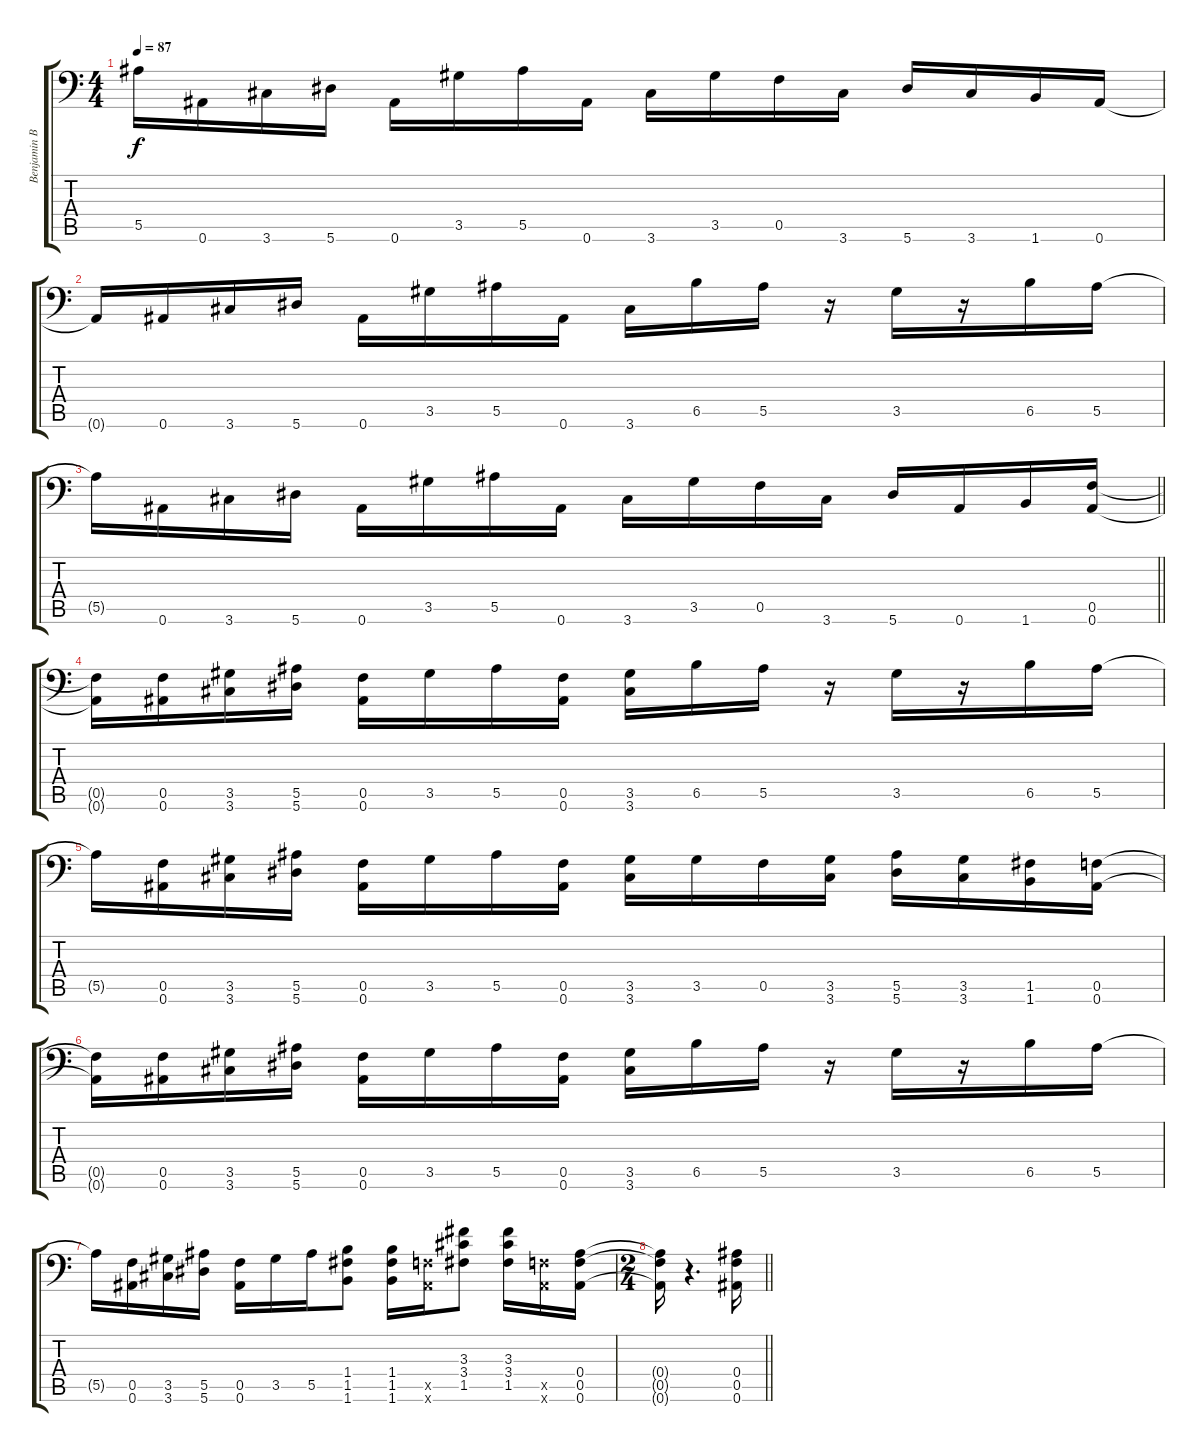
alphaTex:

\track ("Benjamin Burnley" "Benjamin B") {instrument distortionguitar}
\staff {score tabs}
\tuning (C4 G3 Eb3 Bb2 F2 Bb1) {hide}
\ts (4 4)
\tempo 87
\clef f4
\ks c
5.5{t}.16{dy f} 0.6.16 3.6.16 5.6.16 0.6.16 3.5.16 5.5.16 0.6.16 3.6.16 3.5.16 0.5.16 3.6.16 5.6.16 3.6.16 1.6.16 0.6.16 |
0.6{t}.16 0.6.16 3.6.16 5.6.16 0.6.16 3.5.16 5.5.16 0.6.16 3.6.16 6.5.16 5.5.16 r.16 3.5.16 r.16 6.5.16 5.5.16 |
\barLineRight lightlight
5.5{t}.16 0.6.16 3.6.16 5.6.16 0.6.16 3.5.16 5.5.16 0.6.16 3.6.16 3.5.16 0.5.16 3.6.16 5.6.16 0.6.16 1.6.16 (0.5 0.6).16 |
(0.5{t} 0.6{t}).16 (0.5 0.6).16 (3.5 3.6).16 (5.5 5.6).16 (0.5 0.6).16 3.5.16 5.5.16 (0.5 0.6).16 (3.5 3.6).16 6.5.16 5.5.16 r.16 3.5.16 r.16 6.5.16 5.5.16 |
5.5{t}.16 (0.5 0.6).16 (3.5 3.6).16 (5.5 5.6).16 (0.5 0.6).16 3.5.16 5.5.16 (0.5 0.6).16 (3.5 3.6).16 3.5.16 0.5.16 (3.5 3.6).16 (5.5 5.6).16 (3.5 3.6).16 (1.5 1.6).16 (0.5 0.6).16 |
(0.5{t} 0.6{t}).16 (0.5 0.6).16 (3.5 3.6).16 (5.5 5.6).16 (0.5 0.6).16 3.5.16 5.5.16 (0.5 0.6).16 (3.5 3.6).16 6.5.16 5.5.16 r.16 3.5.16 r.16 6.5.16 5.5.16 |
5.5{t}.16 (0.5 0.6).16 (3.5 3.6).16 (5.5 5.6).16 (0.5 0.6).16 3.5.16 5.5.16 (1.4 1.5 1.6).8 (1.4 1.5 1.6).16 (0.5{x} 0.6{x}).16 (3.3 3.4 1.5).8 (3.3 3.4 1.5).16 (0.5{x} 0.6{x}).16 (0.4 0.5 0.6).16 |
\ts (2 4)
\barLineRight lightlight
(0.4{t} 0.5{t} 0.6{t}).16 r.4{d} (0.4 0.5 0.6).16
